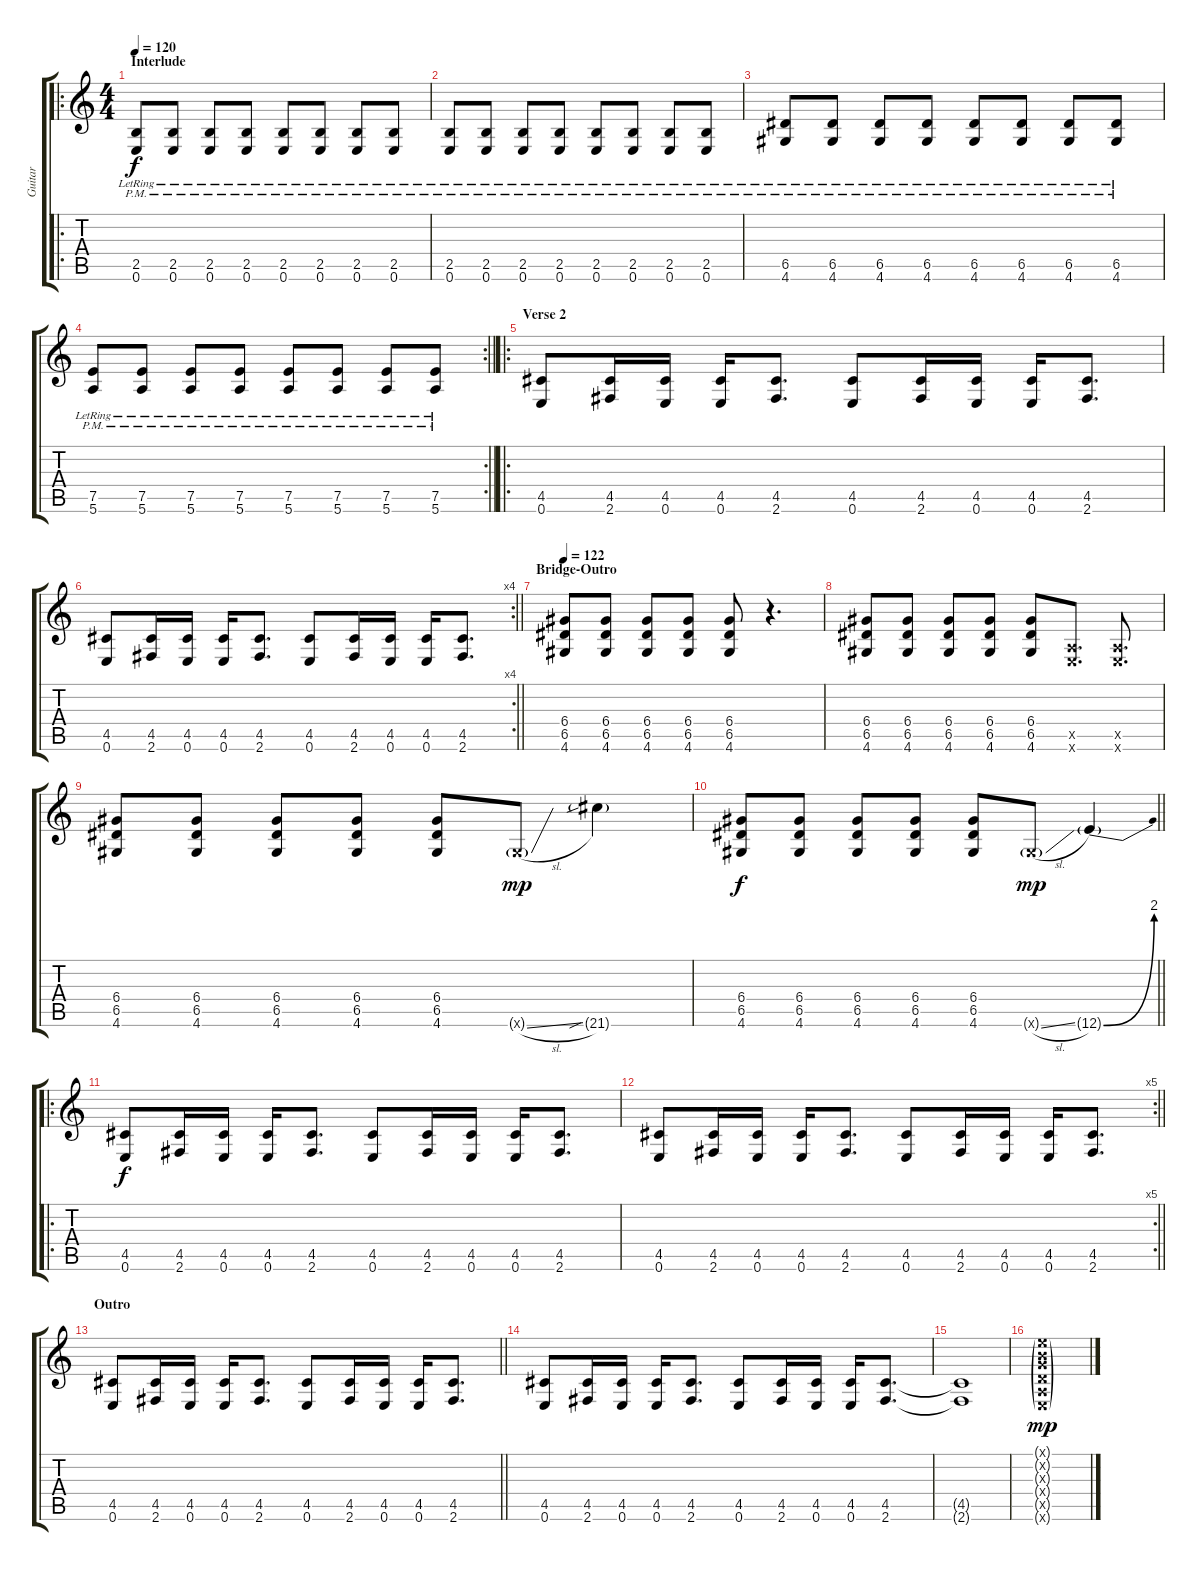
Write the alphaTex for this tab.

\track ("Guitar" "Guitar") {instrument overdrivenguitar}
\staff {score tabs}
\tuning (E4 B3 G3 D3 A2 E2) {hide}
\ro
\ts (4 4)
\section ("" "Interlude")
\tempo 120
\clef g2
\ks c
(2.5{pm lr} 0.6{pm lr}).8{dy f} (2.5{pm lr} 0.6{pm lr}).8 (2.5{pm lr} 0.6{pm lr}).8 (2.5{pm lr} 0.6{pm lr}).8 (2.5{pm lr} 0.6{pm lr}).8 (2.5{pm lr} 0.6{pm lr}).8 (2.5{pm lr} 0.6{pm lr}).8 (2.5{pm lr} 0.6{pm lr}).8 |
(2.5{pm lr} 0.6{pm lr}).8 (2.5{pm lr} 0.6{pm lr}).8 (2.5{pm lr} 0.6{pm lr}).8 (2.5{pm lr} 0.6{pm lr}).8 (2.5{pm lr} 0.6{pm lr}).8 (2.5{pm lr} 0.6{pm lr}).8 (2.5{pm lr} 0.6{pm lr}).8 (2.5{pm lr} 0.6{pm lr}).8 |
(6.5{pm lr} 4.6{pm lr}).8 (6.5{pm lr} 4.6{pm lr}).8 (6.5{pm lr} 4.6{pm lr}).8 (6.5{pm lr} 4.6{pm lr}).8 (6.5{pm lr} 4.6{pm lr}).8 (6.5{pm lr} 4.6{pm lr}).8 (6.5{pm lr} 4.6{pm lr}).8 (6.5{pm lr} 4.6{pm lr}).8 |
\rc 2
\barLineRight lightlight
(7.5{pm lr} 5.6{pm lr}).8 (7.5{pm lr} 5.6{pm lr}).8 (7.5{pm lr} 5.6{pm lr}).8 (7.5{pm lr} 5.6{pm lr}).8 (7.5{pm lr} 5.6{pm lr}).8 (7.5{pm lr} 5.6{pm lr}).8 (7.5{pm lr} 5.6{pm lr}).8 (7.5{pm lr} 5.6{pm lr}).8 |
\ro
\section ("" "Verse 2")
(4.5 0.6).8 (4.5 2.6).16 (4.5 0.6).16 (4.5 0.6).16 (4.5 2.6).8{d} (4.5 0.6).8 (4.5 2.6).16 (4.5 0.6).16 (4.5 0.6).16 (4.5 2.6).8{d} |
\rc 4
\barLineRight lightlight
(4.5 0.6).8 (4.5 2.6).16 (4.5 0.6).16 (4.5 0.6).16 (4.5 2.6).8{d} (4.5 0.6).8 (4.5 2.6).16 (4.5 0.6).16 (4.5 0.6).16 (4.5 2.6).8{d} |
\section ("" "Bridge-Outro")
\tempo 122
(6.4 6.5 4.6).8 (6.4 6.5 4.6).8 (6.4 6.5 4.6).8 (6.4 6.5 4.6).8 (6.4 6.5 4.6).8 r.4{d} |
(6.4 6.5 4.6).8 (6.4 6.5 4.6).8 (6.4 6.5 4.6).8 (6.4 6.5 4.6).8 (6.4 6.5 4.6).8 (0.5{x} 0.6{x}).8{d} (0.5{x} 0.6{x}).8{d} |
(6.4 6.5 4.6).8 (6.4 6.5 4.6).8 (6.4 6.5 4.6).8 (6.4 6.5 4.6).8 (6.4 6.5 4.6).8 4.6{sl g x}.8{dy mp} 21.6{sib g}.4 |
\barLineRight lightlight
(6.4 6.5 4.6).8{dy f} (6.4 6.5 4.6).8 (6.4 6.5 4.6).8 (6.4 6.5 4.6).8 (6.4 6.5 4.6).8 4.6{sl g x}.8{dy mp} 12.6{be (bend 0 0 60 8) g}.4 |
\ro
(4.5 0.6).8{dy f} (4.5 2.6).16 (4.5 0.6).16 (4.5 0.6).16 (4.5 2.6).8{d} (4.5 0.6).8 (4.5 2.6).16 (4.5 0.6).16 (4.5 0.6).16 (4.5 2.6).8{d} |
\rc 5
\barLineRight lightlight
(4.5 0.6).8 (4.5 2.6).16 (4.5 0.6).16 (4.5 0.6).16 (4.5 2.6).8{d} (4.5 0.6).8 (4.5 2.6).16 (4.5 0.6).16 (4.5 0.6).16 (4.5 2.6).8{d} |
\section ("" "Outro")
\barLineRight lightlight
(4.5 0.6).8 (4.5 2.6).16 (4.5 0.6).16 (4.5 0.6).16 (4.5 2.6).8{d} (4.5 0.6).8 (4.5 2.6).16 (4.5 0.6).16 (4.5 0.6).16 (4.5 2.6).8{d} |
(4.5 0.6).8 (4.5 2.6).16 (4.5 0.6).16 (4.5 0.6).16 (4.5 2.6).8{d} (4.5 0.6).8 (4.5 2.6).16 (4.5 0.6).16 (4.5 0.6).16 (4.5 2.6).8{d} |
(4.5{t} 2.6{t}).1 |
(0.1{g x} 0.2{g x} 0.3{g x} 0.4{g x} 0.5{g x} 0.6{g x}).1{dy mp}
